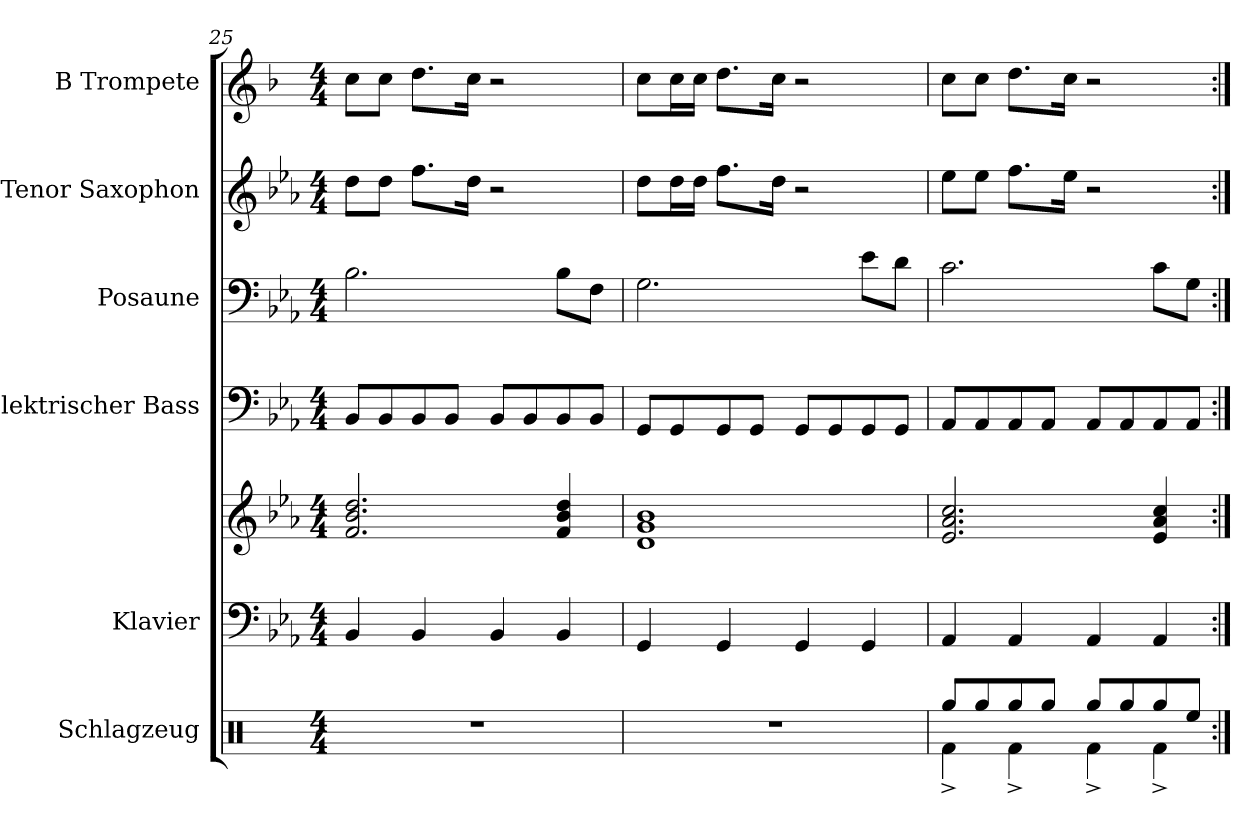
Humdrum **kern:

**kern	**kern	**kern	**kern	**kern	**kern	**kern
*part6	*part5	*part5	*part4	*part3	*part2	*part1
*staff7	*staff6	*staff5	*staff4	*staff3	*staff2	*staff1
*I"Schlagzeug	*I"Klavier	*	*I"Elektrischer Bass	*I"Posaune	*I"Tenor Saxophon	*I"B Trompete
*I'Slzg.	*I'Klav.	*	*I'E-B.	*I'Psn.	*I'T. Sax.	*I'B Tpt.
*clefX	*clefF4	*clefG2	*clefF4	*clefF4	*clefG2	*clefG2
*	*	*	*ITrd7c12	*	*ITrd8c14	*ITrd1c2
*k[]	*k[b-e-a-]	*k[b-e-a-]	*k[b-e-a-]	*k[b-e-a-]	*k[b-e-a-]	*k[b-e-a-]
*M4/4	*M4/4	*M4/4	*M4/4	*M4/4	*M4/4	*M4/4
=25	=25	=25	=25	=25	=25	=25
1r	4BB-/	2.f/ 2.b-/ 2.dd/	8BBB-/L	2.B-\	8d\L	8b-\L
.	.	.	8BBB-/	.	8d\J	8b-\J
.	4BB-/	.	8BBB-/	.	8.f\L	8.cc\L
.	.	.	8BBB-/J	.	.	.
.	.	.	.	.	16d\Jk	16b-\Jk
.	4BB-/	.	8BBB-/L	.	2r	2r
.	.	.	8BBB-/	.	.	.
.	4BB-/	4f/ 4b-/ 4dd/	8BBB-/	8B-\L	.	.
.	.	.	8BBB-/J	8F\J	.	.
=26	=26	=26	=26	=26	=26	=26
1r	4GG/	1d 1g 1b-	8GGG/L	2.G\	8d\L	8b-\L
.	.	.	8GGG/	.	16d\L	16b-\L
.	.	.	.	.	16d\JJ	16b-\JJ
.	4GG/	.	8GGG/	.	8.f\L	8.cc\L
.	.	.	8GGG/J	.	.	.
.	.	.	.	.	16d\Jk	16b-\Jk
.	4GG/	.	8GGG/L	.	2r	2r
.	.	.	8GGG/	.	.	.
.	4GG/	.	8GGG/	8e-\L	.	.
.	.	.	8GGG/J	8d\J	.	.
=27	=27	=27	=27	=27	=27	=27
*^	*	*	*	*	*	*
8Rgg/L	4Rf^\	4AA-/	2.e-/ 2.a-/ 2.cc/	8AAA-/L	2.c\	8e-\L	8b-\L
8Rgg/	.	.	.	8AAA-/	.	8e-\J	8b-\J
8Rgg/	4Rf^\	4AA-/	.	8AAA-/	.	8.f\L	8.cc\L
8Rgg/J	.	.	.	8AAA-/J	.	.	.
.	.	.	.	.	.	16e-\Jk	16b-\Jk
8Rgg/L	4Rf^\	4AA-/	.	8AAA-/L	.	2r	2r
8Rgg/	.	.	.	8AAA-/	.	.	.
8Rgg/	4Rf^\	4AA-/	4e-/ 4a-/ 4cc/	8AAA-/	8c\L	.	.
8Ree/J	.	.	.	8AAA-/J	8G\J	.	.
*v	*v	*	*	*	*	*	*
=:|!	=:|!	=:|!	=:|!	=:|!	=:|!	=:|!
*-	*-	*-	*-	*-	*-	*-
